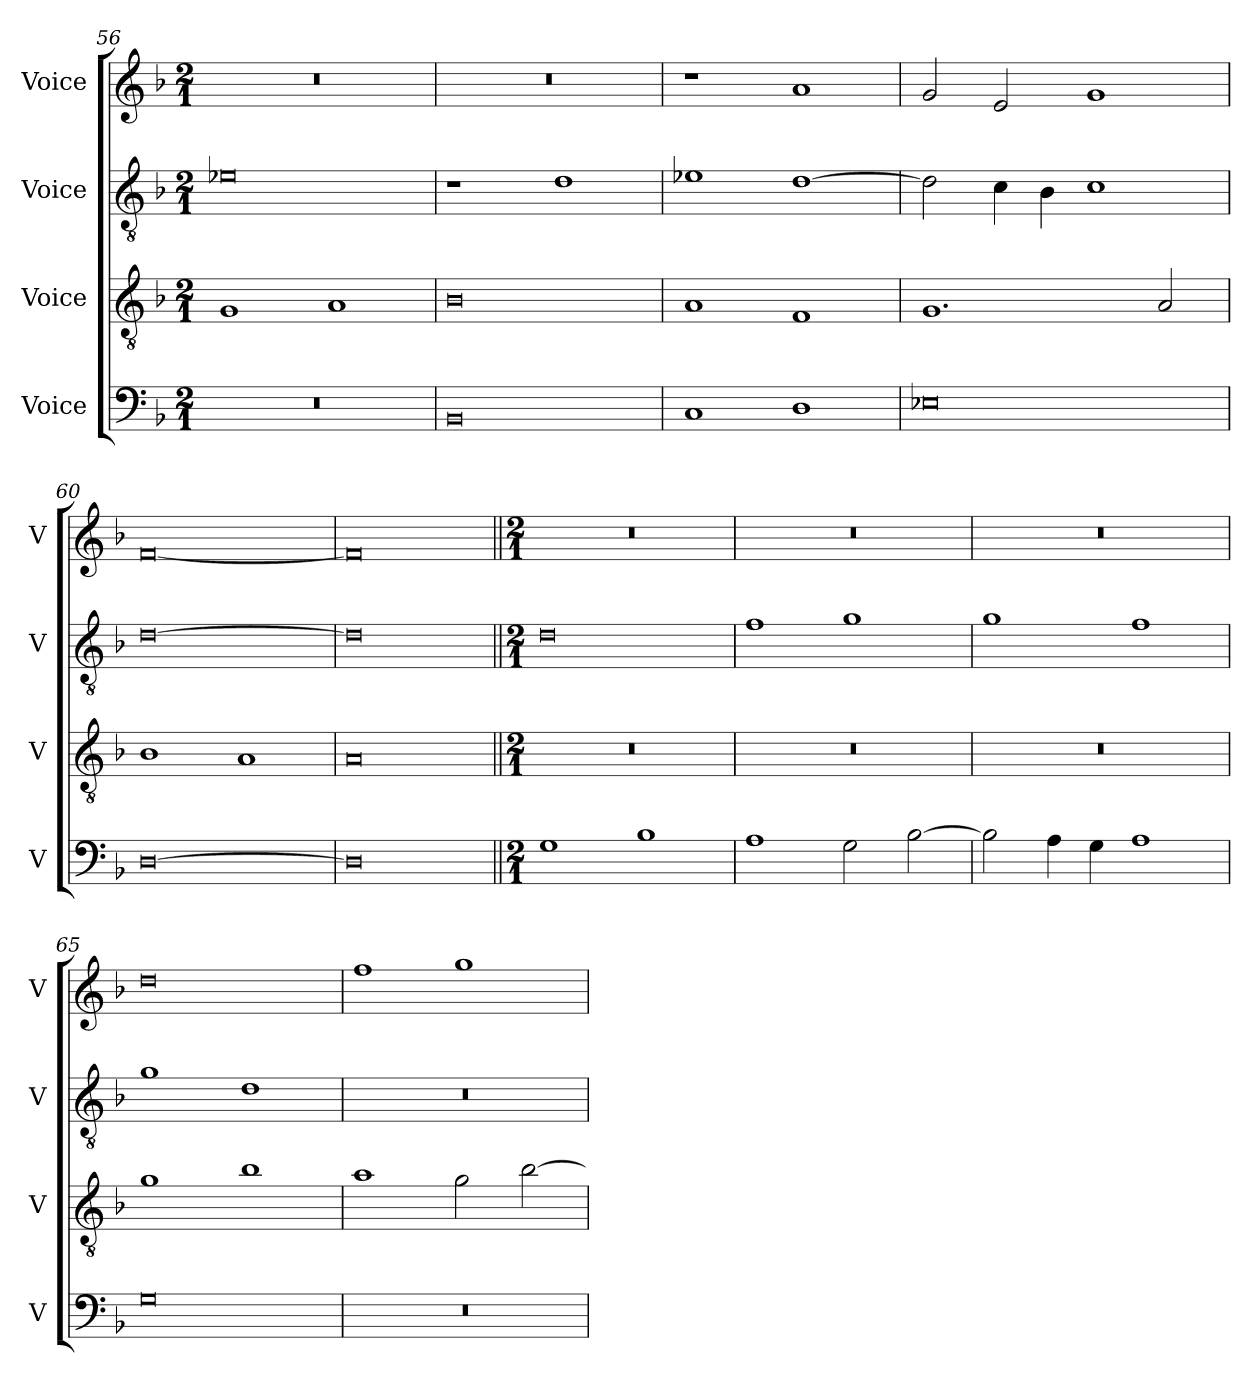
**kern	**kern	**kern	**kern
*part4	*part3	*part2	*part1
*staff4	*staff3	*staff2	*staff1
*I"Voice	*I"Voice	*I"Voice	*I"Voice
*I'V	*I'V	*I'V	*I'V
*clefF4	*clefGv2	*clefGv2	*clefG2
*k[b-]	*k[b-]	*k[b-]	*k[b-]
*M2/1	*M2/1	*M2/1	*M2/1
=56	=56	=56	=56
0r	1G	0e-X	0r
.	1A	.	.
!!LO:LB:g=z
=57	=57	=57	=57
0BB-	0B-	1r	0r
.	.	1d	.
=58	=58	=58	=58
1C	1A	1e-X	1r
1D	1F	[1d	1a
=59	=59	=59	=59
0E-X	1.G	2d\]	2g/
.	.	4c\	2e/
.	.	4B-\	.
.	.	1c	1g
.	2A/	.	.
=60	=60	=60	=60
[0D	1B-	[0d	[0f
.	1A	.	.
=61	=61	=61	=61
0D]	0A	0d]	0f]
!!LO:LB:g=z
=62||	=62||	=62||	=62||
*M2/1	*M2/1	*M2/1	*M2/1
1G	0r	0d	0r
1B-	.	.	.
=63	=63	=63	=63
1A	0r	1f	0r
2G\	.	1g	.
[2B-\	.	.	.
=64	=64	=64	=64
2B-\]	0r	1g	0r
4A\	.	.	.
4G\	.	.	.
1A	.	1f	.
=65	=65	=65	=65
0G	1g	1g	0dd
.	1b-	1d	.
!!LO:PB:g=z
=66	=66	=66	=66
0r	1a	0r	1ff
.	2g\	.	1gg
.	[2b-\	.	.
=	=	=	=
*-	*-	*-	*-
